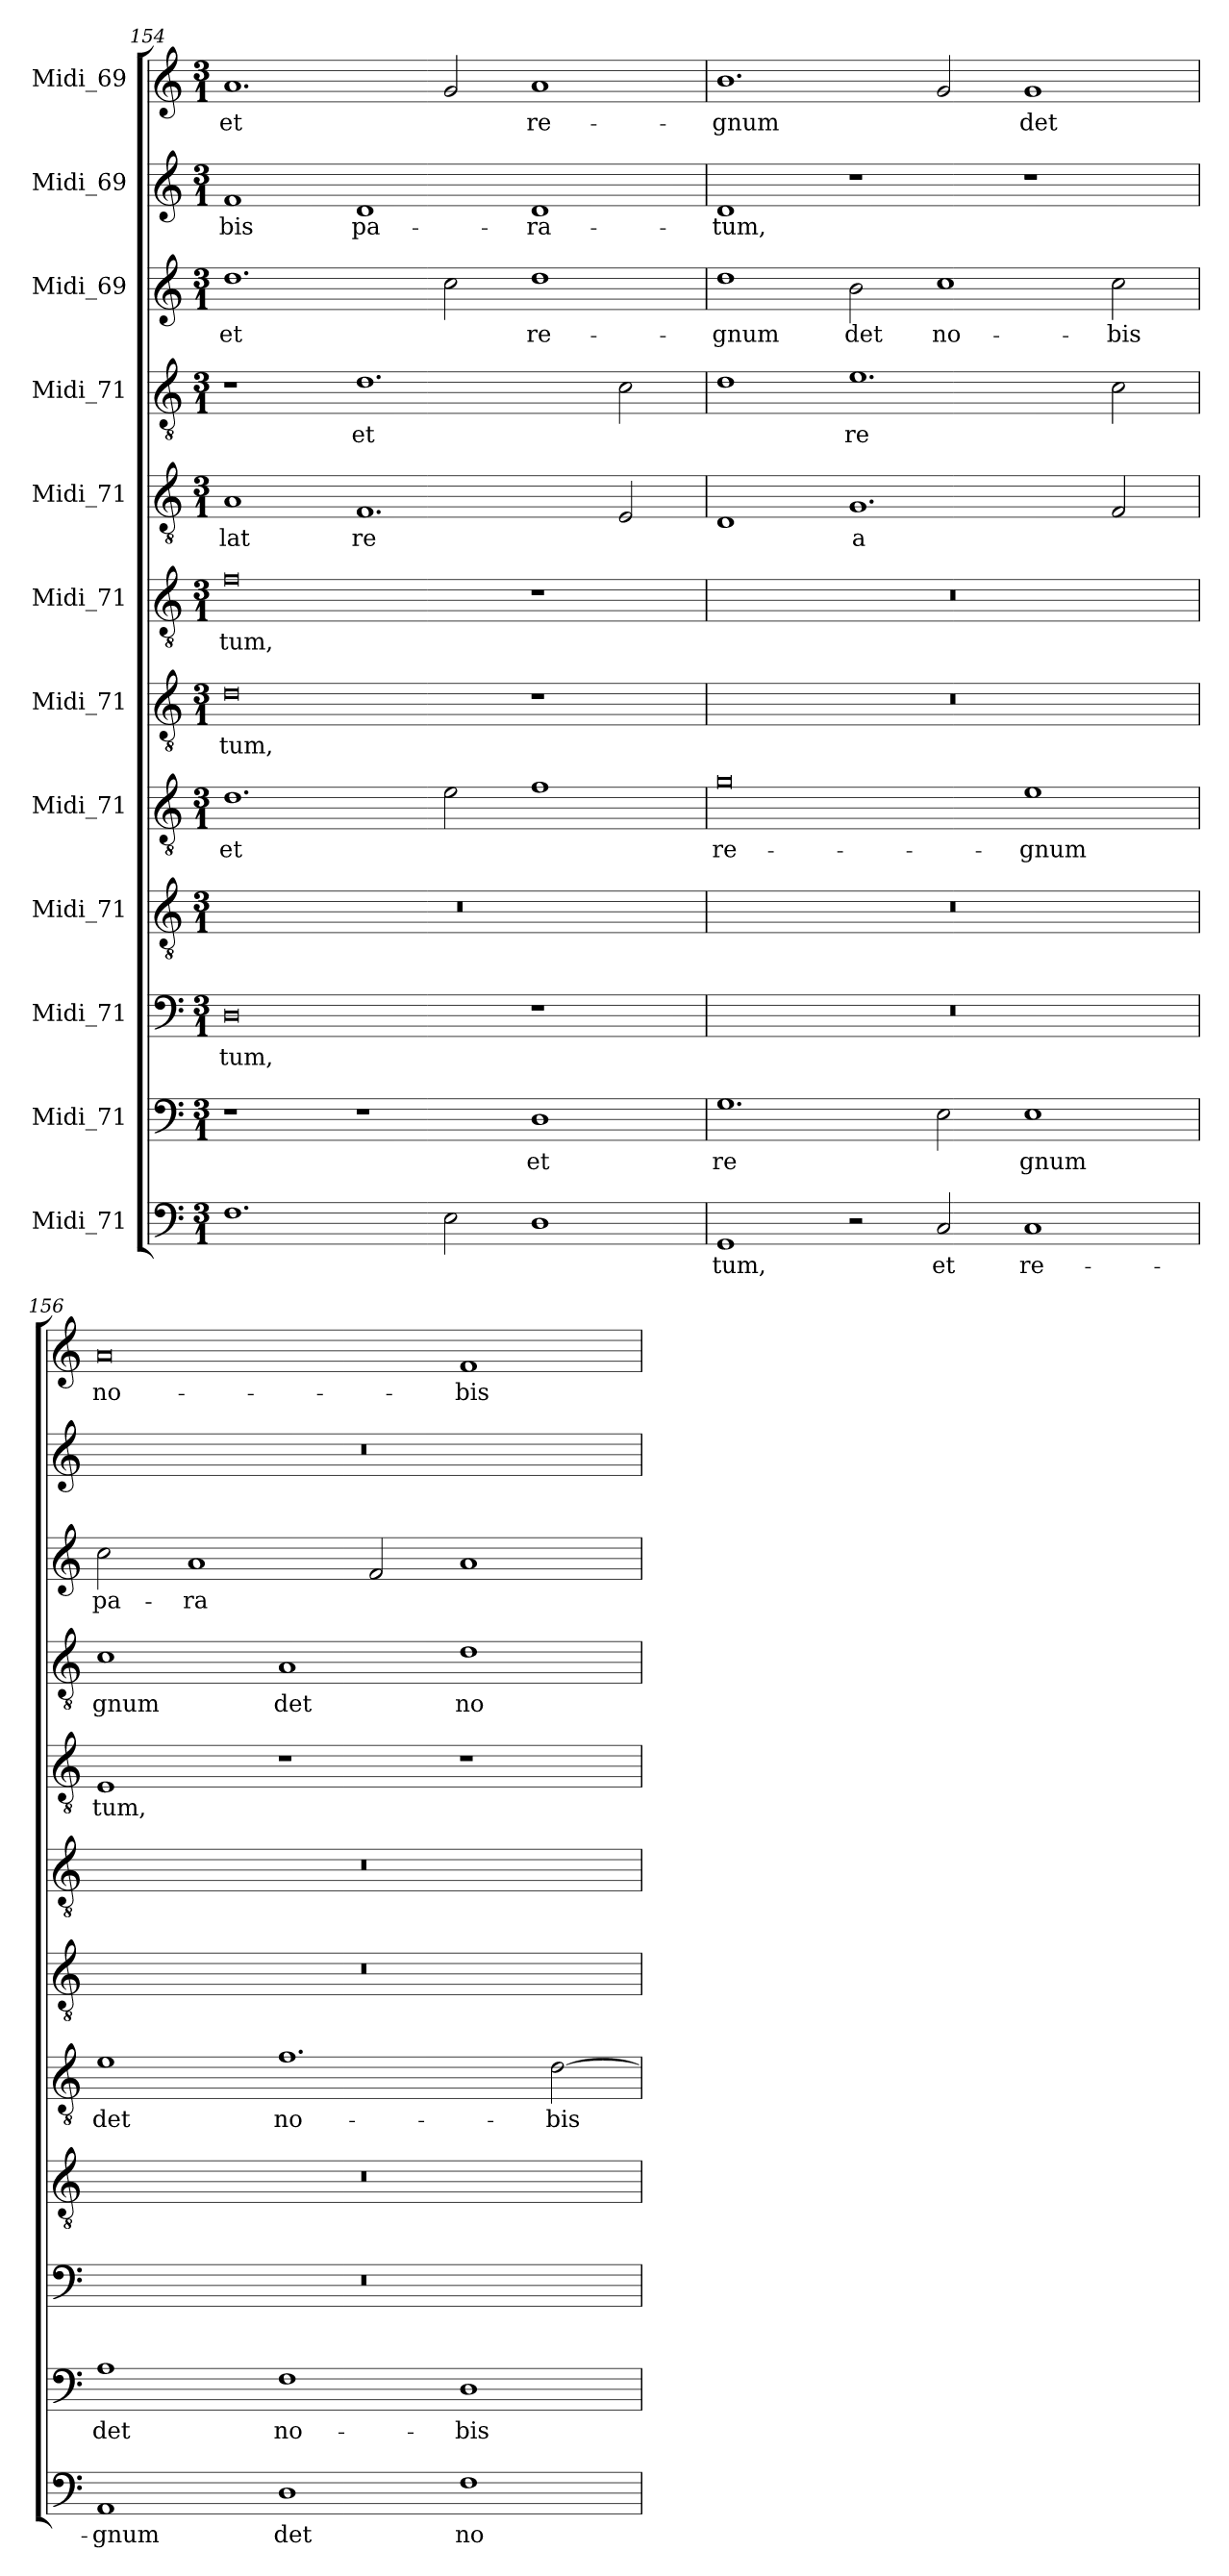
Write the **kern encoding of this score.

**kern	**text	**kern	**text	**kern	**text	**kern	**kern	**text	**kern	**text	**kern	**text	**kern	**text	**kern	**text	**kern	**text	**kern	**text	**kern	**text
*part12	*part12	*part11	*part11	*part10	*part10	*part9	*part8	*part8	*part7	*part7	*part6	*part6	*part5	*part5	*part4	*part4	*part3	*part3	*part2	*part2	*part1	*part1
*staff12	*staff12	*staff11	*staff11	*staff10	*staff10	*staff9	*staff8	*staff8	*staff7	*staff7	*staff6	*staff6	*staff5	*staff5	*staff4	*staff4	*staff3	*staff3	*staff2	*staff2	*staff1	*staff1
*I"Midi_71	*	*I"Midi_71	*	*I"Midi_71	*	*I"Midi_71	*I"Midi_71	*	*I"Midi_71	*	*I"Midi_71	*	*I"Midi_71	*	*I"Midi_71	*	*I"Midi_69	*	*I"Midi_69	*	*I"Midi_69	*
*clefF4	*	*clefF4	*	*clefF4	*	*clefGv2	*clefGv2	*	*clefGv2	*	*clefGv2	*	*clefGv2	*	*clefGv2	*	*clefG2	*	*clefG2	*	*clefG2	*
*k[]	*	*k[]	*	*k[]	*	*k[]	*k[]	*	*k[]	*	*k[]	*	*k[]	*	*k[]	*	*k[]	*	*k[]	*	*k[]	*
*C:	*	*C:	*	*C:	*	*C:	*C:	*	*C:	*	*C:	*	*C:	*	*C:	*	*C:	*	*C:	*	*C:	*
*M3/1	*	*M3/1	*	*M3/1	*	*M3/1	*M3/1	*	*M3/1	*	*M3/1	*	*M3/1	*	*M3/1	*	*M3/1	*	*M3/1	*	*M3/1	*
=154	=154	=154	=154	=154	=154	=154	=154	=154	=154	=154	=154	=154	=154	=154	=154	=154	=154	=154	=154	=154	=154	=154
!	!	!	!	!	!LO:LY:b	!LO:N:vis=0	!	!LO:LY:b	!	!LO:LY:b	!	!LO:LY:b	!	!LO:LY:b	!	!	!	!LO:LY:b	!	!LO:LY:b	!	!LO:LY:b
1.F	.	1r	.	0D	-tum,	0.r	1.d	et	0d	tum,	0f	tum,	1A	-lat	1r	.	1.dd	et	1f	-bis	1.a	et
!	!	!	!	!	!	!	!	!	!	!	!	!	!	!LO:LY:b	!	!LO:LY:b	!	!	!	!LO:LY:b	!	!
.	.	1r	.	.	.	.	.	.	.	.	.	.	1.F	re	1.d	et	.	.	1d	pa-	.	.
2E	.	.	.	.	.	.	2e	.	.	.	.	.	.	.	.	.	2cc	.	.	.	2g	.
!	!	!	!LO:LY:b	!	!	!	!	!	!	!	!	!	!	!	!	!	!	!LO:LY:b	!	!LO:LY:b	!	!LO:LY:b
1D	.	1D	et	1r	.	.	1f	.	1r	.	1r	.	.	.	.	.	1dd	re-	1d	-ra-	1a	re-
.	.	.	.	.	.	.	.	.	.	.	.	.	2E	.	2c	.	.	.	.	.	.	.
=155	=155	=155	=155	=155	=155	=155	=155	=155	=155	=155	=155	=155	=155	=155	=155	=155	=155	=155	=155	=155	=155	=155
!	!LO:LY:b	!	!LO:LY:b	!LO:N:vis=0	!	!LO:N:vis=0	!	!LO:LY:b	!LO:N:vis=0	!	!LO:N:vis=0	!	!	!	!	!	!	!LO:LY:b	!	!LO:LY:b	!	!LO:LY:b
1GG	tum,	1.G	re	0.r	.	0.r	0g	re-	0.r	.	0.r	.	1D	.	1d	.	1dd	-gnum	1d	-tum,	1.b	-gnum
!	!	!	!	!	!	!	!	!	!	!	!	!	!	!LO:LY:b	!	!LO:LY:b	!	!LO:LY:b	!	!	!	!
2r	.	.	.	.	.	.	.	.	.	.	.	.	1.G	a	1.e	re	2b	det	1r	.	.	.
!	!LO:LY:b	!	!	!	!	!	!	!	!	!	!	!	!	!	!	!	!	!LO:LY:b	!	!	!	!
2C	et	2E	.	.	.	.	.	.	.	.	.	.	.	.	.	.	1cc	no-	.	.	2g	.
!	!LO:LY:b	!	!LO:LY:b	!	!	!	!	!LO:LY:b	!	!	!	!	!	!	!	!	!	!	!	!	!	!LO:LY:b
1C	re-	1E	gnum	.	.	.	1e	-gnum	.	.	.	.	.	.	.	.	.	.	1r	.	1g	det
!	!	!	!	!	!	!	!	!	!	!	!	!	!	!	!	!	!	!LO:LY:b	!	!	!	!
.	.	.	.	.	.	.	.	.	.	.	.	.	2F	.	2c	.	2cc	-bis	.	.	.	.
=156	=156	=156	=156	=156	=156	=156	=156	=156	=156	=156	=156	=156	=156	=156	=156	=156	=156	=156	=156	=156	=156	=156
!	!LO:LY:b	!	!LO:LY:b	!LO:N:vis=0	!	!LO:N:vis=0	!	!LO:LY:b	!LO:N:vis=0	!	!LO:N:vis=0	!	!	!LO:LY:b	!	!LO:LY:b	!	!LO:LY:b	!LO:N:vis=0	!	!	!LO:LY:b
1AA	-gnum	1A	det	0.r	.	0.r	1e	det	0.r	.	0.r	.	1E	tum,	1c	gnum	2cc	pa-	0.r	.	0a	no-
!	!	!	!	!	!	!	!	!	!	!	!	!	!	!	!	!	!	!LO:LY:b	!	!	!	!
.	.	.	.	.	.	.	.	.	.	.	.	.	.	.	.	.	1a	-ra	.	.	.	.
!	!LO:LY:b	!	!LO:LY:b	!	!	!	!	!LO:LY:b	!	!	!	!	!	!	!	!LO:LY:b	!	!	!	!	!	!
1D	det	1F	no-	.	.	.	1.f	no-	.	.	.	.	1r	.	1A	det	.	.	.	.	.	.
.	.	.	.	.	.	.	.	.	.	.	.	.	.	.	.	.	2f	.	.	.	.	.
!	!LO:LY:b	!	!LO:LY:b	!	!	!	!	!	!	!	!	!	!	!	!	!LO:LY:b	!	!	!	!	!	!LO:LY:b
1F	no-	1D	-bis	.	.	.	.	.	.	.	.	.	1r	.	1d	no-	1a	.	.	.	1f	-bis
!	!	!	!	!	!	!	!	!LO:LY:b	!	!	!	!	!	!	!	!	!	!	!	!	!	!
.	.	.	.	.	.	.	[2d	-bis	.	.	.	.	.	.	.	.	.	.	.	.	.	.
=	=	=	=	=	=	=	=	=	=	=	=	=	=	=	=	=	=	=	=	=	=	=
*-	*-	*-	*-	*-	*-	*-	*-	*-	*-	*-	*-	*-	*-	*-	*-	*-	*-	*-	*-	*-	*-	*-
